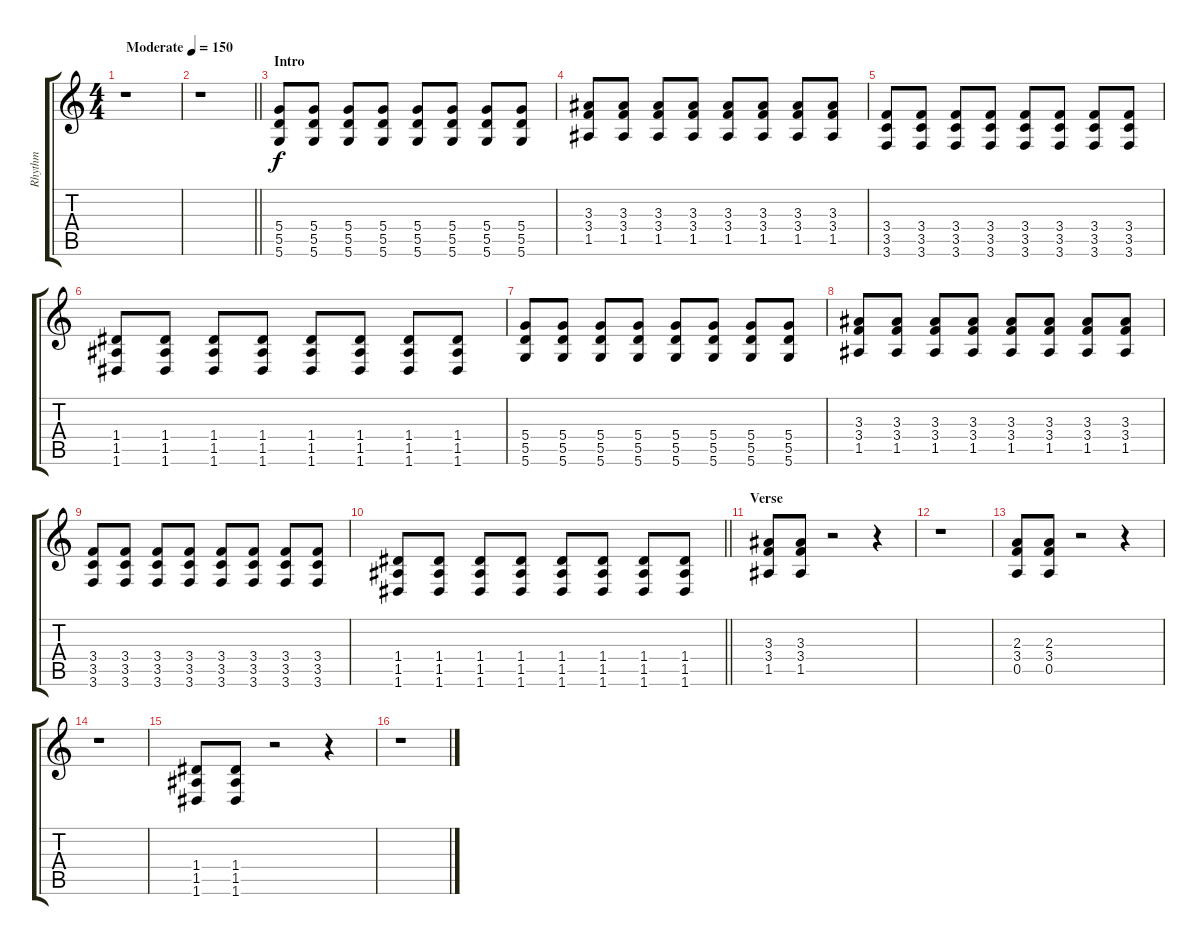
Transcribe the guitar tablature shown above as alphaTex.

\track ("Rhythm" "Rhythm") {instrument distortionguitar}
\staff {score tabs}
\tuning (E4 B3 G3 D3 A2 D2) {hide}
\ts (4 4)
\tempo (150 "Moderate")
\clef g2
\ks c
r.1{dy f instrument distortionguitar} |
\barLineRight lightlight
r.1 |
\section ("" "Intro")
(5.4 5.5 5.6).8 (5.4 5.5 5.6).8 (5.4 5.5 5.6).8 (5.4 5.5 5.6).8 (5.4 5.5 5.6).8 (5.4 5.5 5.6).8 (5.4 5.5 5.6).8 (5.4 5.5 5.6).8 |
(3.3 3.4 1.5).8 (3.3 3.4 1.5).8 (3.3 3.4 1.5).8 (3.3 3.4 1.5).8 (3.3 3.4 1.5).8 (3.3 3.4 1.5).8 (3.3 3.4 1.5).8 (3.3 3.4 1.5).8 |
(3.4 3.5 3.6).8 (3.4 3.5 3.6).8 (3.4 3.5 3.6).8 (3.4 3.5 3.6).8 (3.4 3.5 3.6).8 (3.4 3.5 3.6).8 (3.4 3.5 3.6).8 (3.4 3.5 3.6).8 |
(1.4 1.5 1.6).8 (1.4 1.5 1.6).8 (1.4 1.5 1.6).8 (1.4 1.5 1.6).8 (1.4 1.5 1.6).8 (1.4 1.5 1.6).8 (1.4 1.5 1.6).8 (1.4 1.5 1.6).8 |
(5.4 5.5 5.6).8 (5.4 5.5 5.6).8 (5.4 5.5 5.6).8 (5.4 5.5 5.6).8 (5.4 5.5 5.6).8 (5.4 5.5 5.6).8 (5.4 5.5 5.6).8 (5.4 5.5 5.6).8 |
(3.3 3.4 1.5).8 (3.3 3.4 1.5).8 (3.3 3.4 1.5).8 (3.3 3.4 1.5).8 (3.3 3.4 1.5).8 (3.3 3.4 1.5).8 (3.3 3.4 1.5).8 (3.3 3.4 1.5).8 |
(3.4 3.5 3.6).8 (3.4 3.5 3.6).8 (3.4 3.5 3.6).8 (3.4 3.5 3.6).8 (3.4 3.5 3.6).8 (3.4 3.5 3.6).8 (3.4 3.5 3.6).8 (3.4 3.5 3.6).8 |
\barLineRight lightlight
(1.4 1.5 1.6).8 (1.4 1.5 1.6).8 (1.4 1.5 1.6).8 (1.4 1.5 1.6).8 (1.4 1.5 1.6).8 (1.4 1.5 1.6).8 (1.4 1.5 1.6).8 (1.4 1.5 1.6).8 |
\section ("" "Verse")
(3.3 3.4 1.5).8 (3.3 3.4 1.5).8 r.2 r.4 |
r.1 |
(2.3 3.4 0.5).8 (2.3 3.4 0.5).8 r.2 r.4 |
r.1 |
(1.4 1.5 1.6).8 (1.4 1.5 1.6).8 r.2 r.4 |
r.1
